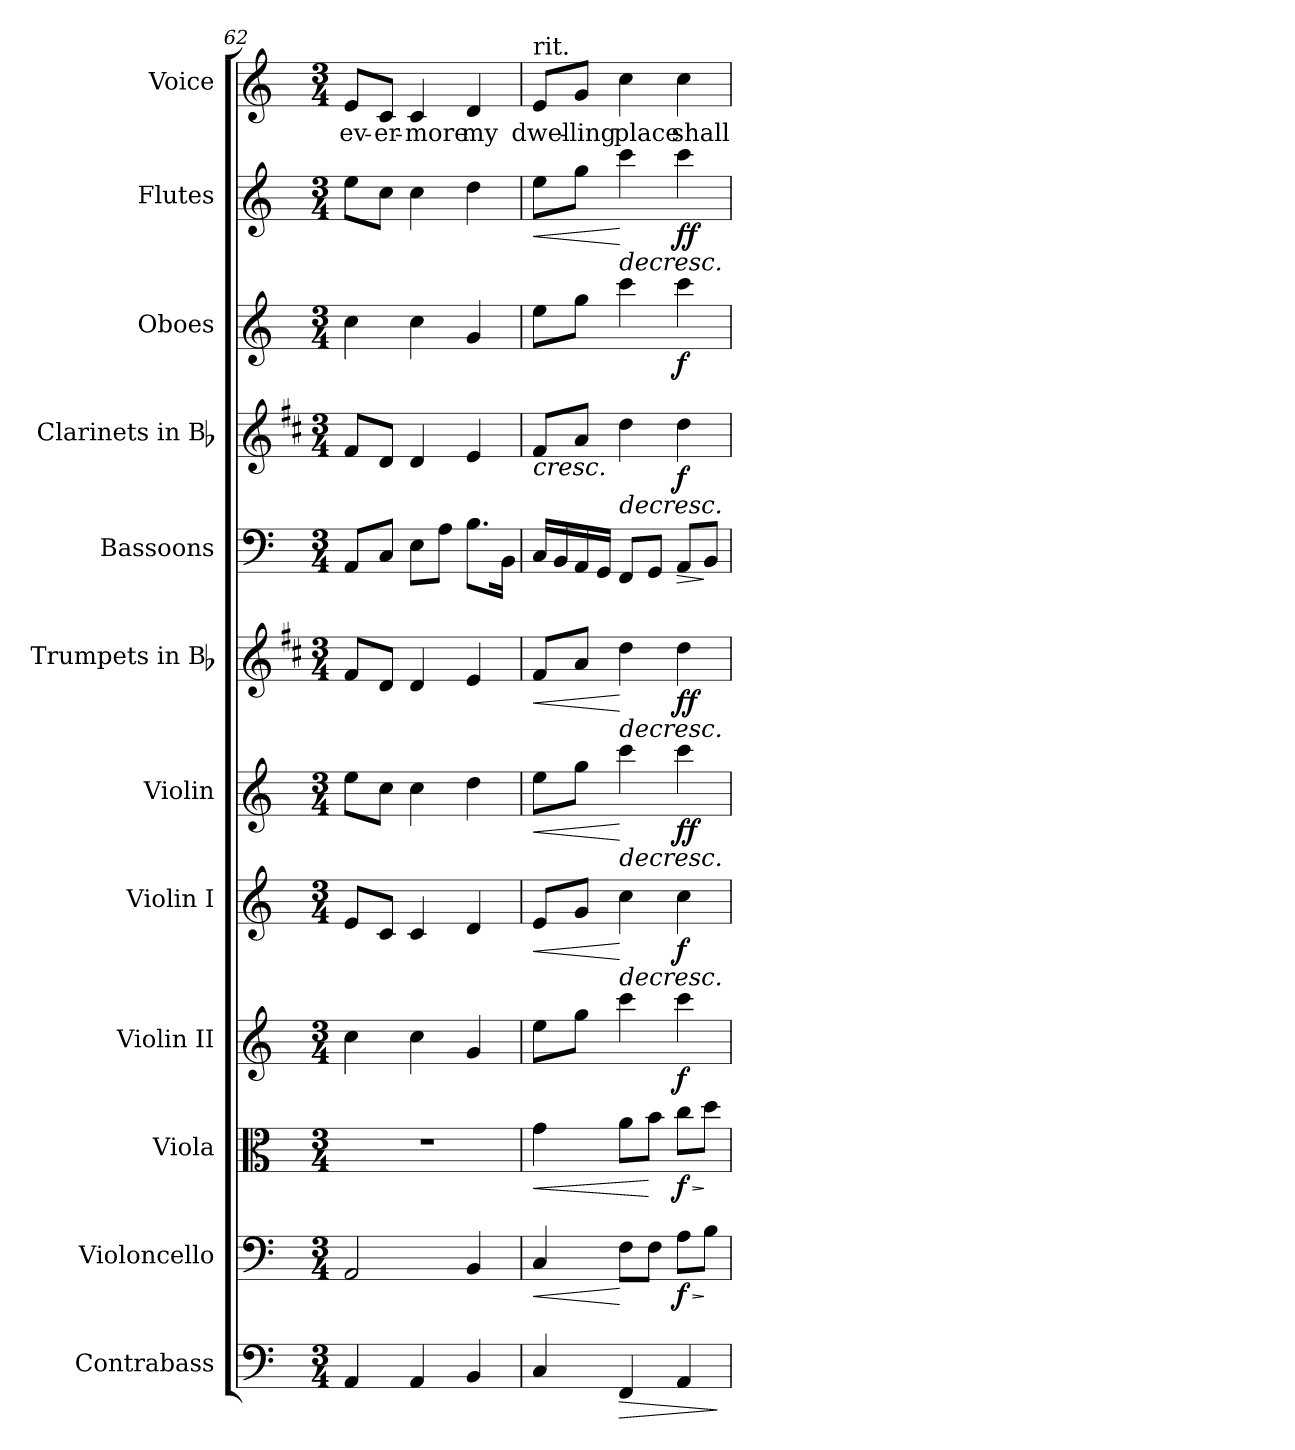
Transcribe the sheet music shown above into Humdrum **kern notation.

**kern	**dynam	**kern	**dynam	**kern	**dynam	**kern	**dynam	**kern	**dynam	**kern	**dynam	**kern	**dynam	**kern	**dynam	**kern	**dynam	**kern	**dynam	**kern	**dynam	**kern	**text
*part12	*part12	*part11	*part11	*part10	*part10	*part9	*part9	*part8	*part8	*part7	*part7	*part6	*part6	*part5	*part5	*part4	*part4	*part3	*part3	*part2	*part2	*part1	*part1
*staff12	*staff12	*staff11	*staff11	*staff10	*staff10	*staff9	*staff9	*staff8	*staff8	*staff7	*staff7	*staff6	*staff6	*staff5	*staff5	*staff4	*staff4	*staff3	*staff3	*staff2	*staff2	*staff1	*staff1
*I"Contrabass	*	*I"Violoncello	*	*I"Viola	*	*I"Violin II	*	*I"Violin I	*	*I"Violin	*	*I"Trumpets in Bb	*	*I"Bassoons	*	*I"Clarinets in Bb	*	*I"Oboes	*	*I"Flutes	*	*I"Voice	*
*I'Cb.	*	*I'Vc.	*	*I'Vla.	*	*I'Vln. II	*	*I'Vln. I	*	*I'Vln.	*	*I'Tpt.	*	*I'Bsn.	*	*I'Cl.	*	*I'Ob.	*	*I'Fl.	*	*I'Voice	*
*clefF4	*	*clefF4	*	*clefC3	*	*clefG2	*	*clefG2	*	*clefG2	*	*clefG2	*	*clefF4	*	*clefG2	*	*clefG2	*	*clefG2	*	*clefG2	*
*ITrd7c12	*	*	*	*	*	*	*	*	*	*	*	*ITrd1c2	*	*	*	*ITrd1c2	*	*	*	*	*	*	*
*k[]	*	*k[]	*	*k[]	*	*k[]	*	*k[]	*	*k[]	*	*k[]	*	*k[]	*	*k[]	*	*k[]	*	*k[]	*	*k[]	*
*C:	*	*C:	*	*C:	*	*C:	*	*C:	*	*C:	*	*C:	*	*C:	*	*C:	*	*C:	*	*C:	*	*C:	*
*M3/4	*	*M3/4	*	*M3/4	*	*M3/4	*	*M3/4	*	*M3/4	*	*M3/4	*	*M3/4	*	*M3/4	*	*M3/4	*	*M3/4	*	*M3/4	*
=62	=62	=62	=62	=62	=62	=62	=62	=62	=62	=62	=62	=62	=62	=62	=62	=62	=62	=62	=62	=62	=62	=62	=62
!	!	!	!	!LO:N:vis=1	!	!	!	!	!	!	!	!	!	!	!	!	!	!	!	!	!	!	!
!	!	!	!	!	!	!	!	!	!	!	!	!	!	!	!	!	!	!	!	!	!	!	!LO:LY:b:color=#000000
4AAAi/	.	2AAi/	.	2.r	.	4cci\	.	8ei/L	.	8eei\L	.	8ei/L	.	8AAi/L	.	8ei/L	.	4cci\	.	8eei\L	.	8ei/L	ev-
!	!	!	!	!	!	!	!	!	!	!	!	!	!	!	!	!	!	!	!	!	!	!	!LO:LY:b:color=#000000
.	.	.	.	.	.	.	.	8ci/J	.	8cci\J	.	8ci/J	.	8Ci/J	.	8ci/J	.	.	.	8cci\J	.	8ci/J	-er-
!	!	!	!	!	!	!	!	!	!	!	!	!	!	!	!	!	!	!	!	!	!	!	!LO:LY:b:color=#000000
4AAAi/	.	.	.	.	.	4cci\	.	4ci/	.	4cci\	.	4ci/	.	8Ei\L	.	4ci/	.	4cci\	.	4cci\	.	4ci/	-more
.	.	.	.	.	.	.	.	.	.	.	.	.	.	8Ai\J	.	.	.	.	.	.	.	.	.
!	!	!	!	!	!	!	!	!	!	!	!	!	!	!	!	!	!	!	!	!	!	!	!LO:LY:b:color=#000000
4BBBi/	.	4BBi/	.	.	.	4gi/	.	4di/	.	4ddi\	.	4di/	.	8.Bi\L	.	4di/	.	4gi/	.	4ddi\	.	4di/	my
.	.	.	.	.	.	.	.	.	.	.	.	.	.	16BBi\Jk	.	.	.	.	.	.	.	.	.
=63	=63	=63	=63	=63	=63	=63	=63	=63	=63	=63	=63	=63	=63	=63	=63	=63	=63	=63	=63	=63	=63	=63	=63
!	!	!	!LO:HP:b	!	!LO:HP:b	!	!	!	!LO:HP:b	!	!LO:HP:b	!	!LO:HP:b	!	!	!	!LO:HP:b	!	!	!	!LO:HP:b	!	!
!	!	!	!	!	!	!	!	!	!	!	!	!	!	!	!	!	!	!	!	!	!	!LO:TX:t=rit.	!
!	!	!	!	!	!	!	!	!	!	!	!	!	!	!	!	!	!	!	!	!	!	!	!LO:LY:b:color=#000000
4CCi/	.	4Ci/	<	4gi\	<	8eei\L	.	8ei/L	<	8eei\L	<	8ei/L	<	16Ci/LL	.	8ei/L	<	8eei\L	.	8eei\L	<	8ei/L	dwel-
.	.	.	.	.	.	.	.	.	.	.	.	.	.	16BBi/	.	.	.	.	.	.	.	.	.
!	!	!	!	!	!	!	!	!	!	!	!	!	!	!	!	!	!	!	!	!	!	!	!LO:LY:b:color=#000000
.	.	.	.	.	.	8ggi\J	.	8gi/J	.	8ggi\J	.	8gi/J	.	16AAi/	.	8gi/J	.	8ggi\J	.	8ggi\J	.	8gi/J	-ling
.	.	.	.	.	.	.	.	.	.	.	.	.	.	16GGi/JJ	.	.	.	.	.	.	.	.	.
!	!LO:HP:b	!	!	!	!	!	!	!	!LO:HP:n=1:b	!	!LO:HP:n=1:b	!	!LO:HP:n=1:b	!	!	!	!LO:HP:b	!	!	!	!LO:HP:n=1:b	!	!
!	!	!	!	!	!	!	!	!	!	!	!	!	!	!	!	!	!	!	!	!	!	!	!LO:LY:b:color=#000000
4FFFi/	>	8Fi\L	[	8ai\L	.	4ccci\	.	4cci\	[ >	4ccci\	[ >	4cci\	[ >	8FFi/L	.	4cci\	>	4ccci\	.	4ccci\	[ >	4cci\	place
.	.	8Fi\J	.	8bi\J	[	.	.	.	.	.	.	.	.	8GGi/J	.	.	.	.	.	.	.	.	.
!	!	!	!LO:HP:b	!	!LO:HP:b	!	!	!	!	!	!	!	!	!	!LO:HP:b	!	!	!	!	!	!	!	!
!	!	!	!	!	!	!	!	!	!	!	!	!	!	!	!	!	!	!	!	!	!	!	!LO:LY:b:color=#000000
4AAAi/	.	8Ai\L	> f	8cci\L	> f	4ccci\	f	4cci\	f	4ccci\	ff	4cci\	ff	8AAi/L	>	4cci\	[ f	4ccci\	f	4ccci\	ff	4cci\	shall
.	.	8Bi\J	]	8ddi\J	]	.	.	.	.	.	.	.	.	8BBi/J	]	.	.	.	.	.	.	.	.
.	]	.	.	.	.	.	.	.	]	.	]	.	]	.	.	.	]	.	.	.	]	.	.
=	=	=	=	=	=	=	=	=	=	=	=	=	=	=	=	=	=	=	=	=	=	=	=
*-	*-	*-	*-	*-	*-	*-	*-	*-	*-	*-	*-	*-	*-	*-	*-	*-	*-	*-	*-	*-	*-	*-	*-
